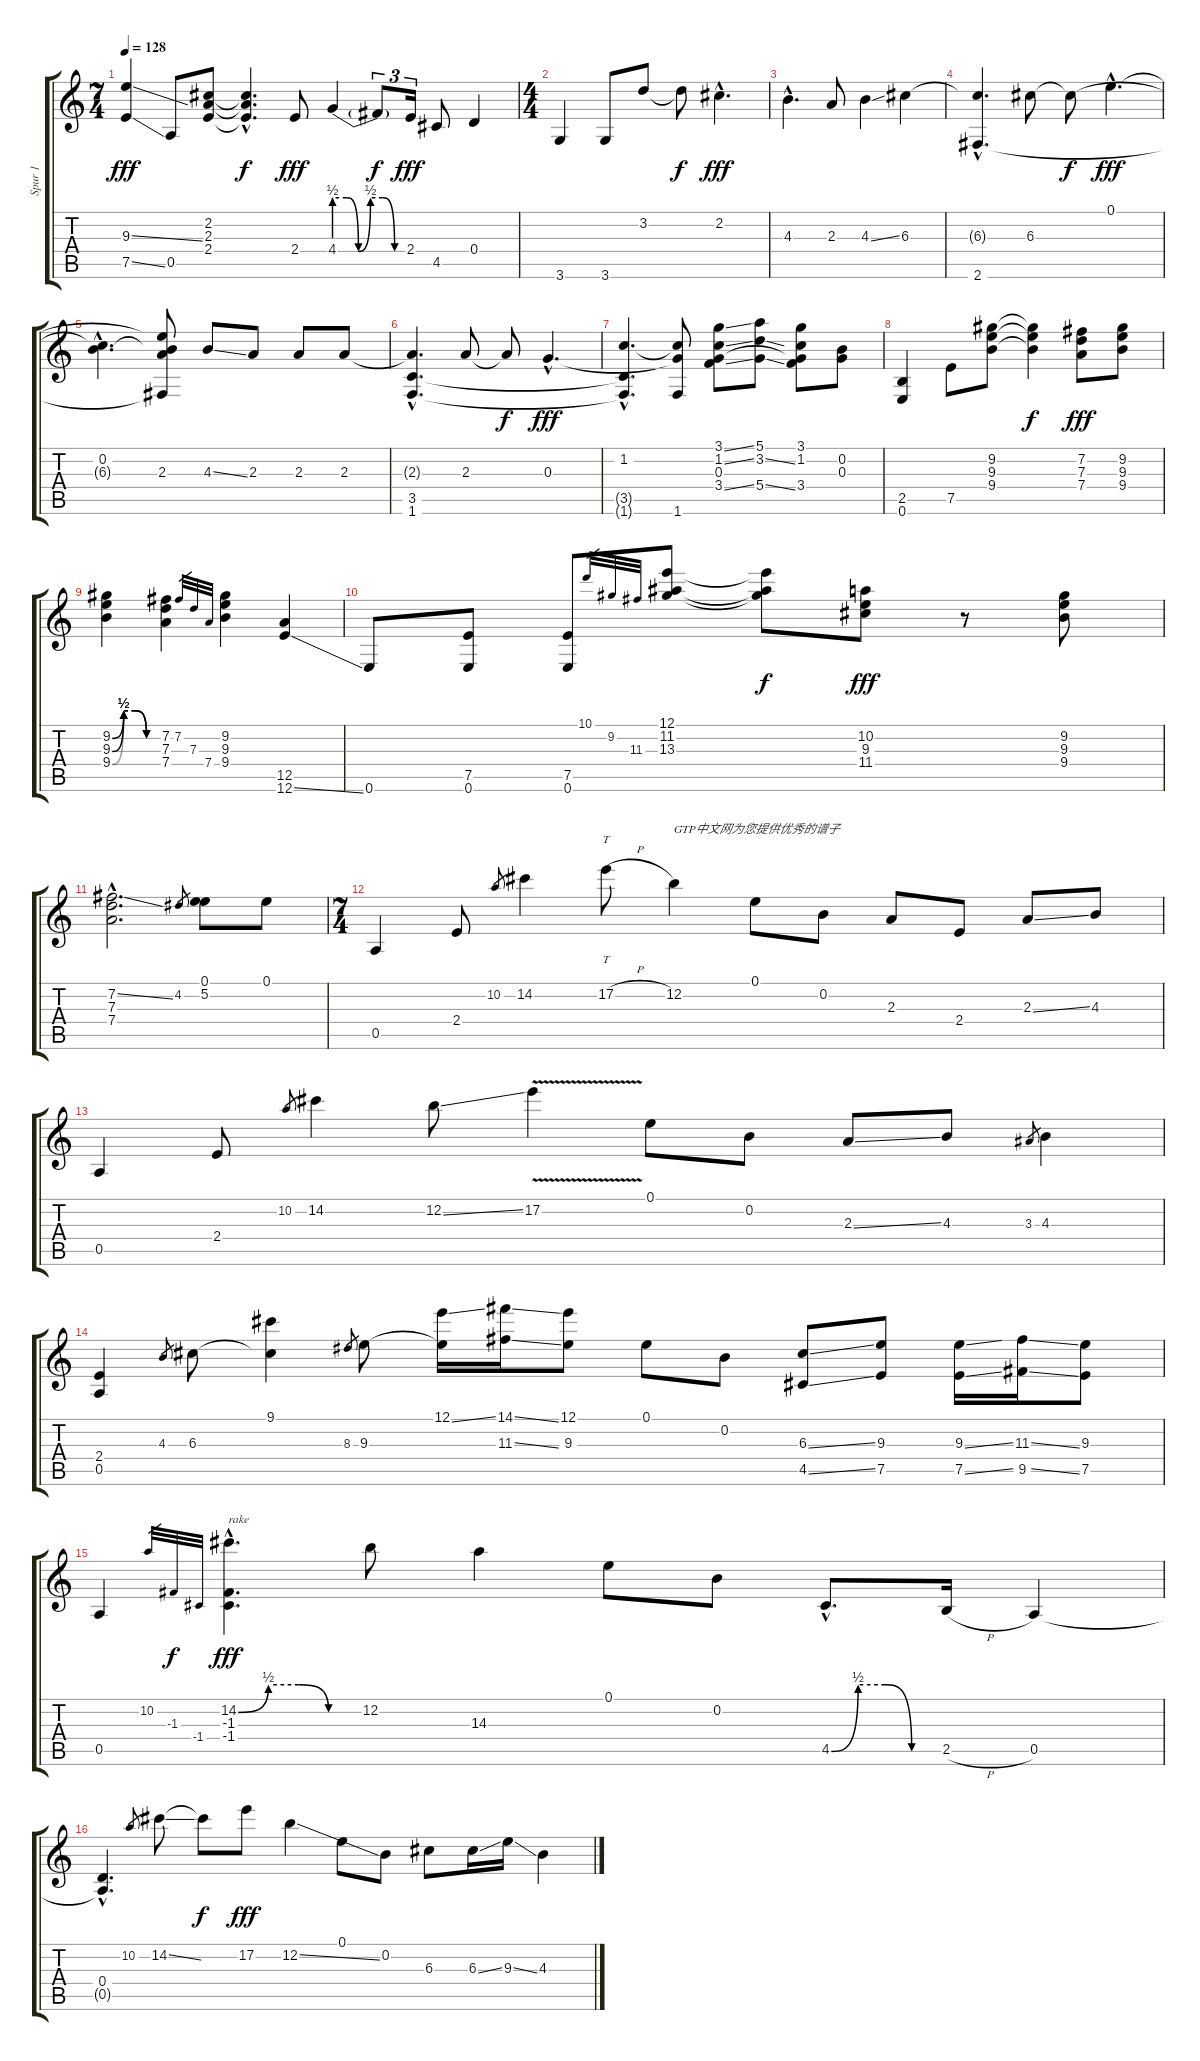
\track ("Spur 1" "Spur 1") {instrument distortionguitar}
\staff {score tabs}
\tuning (E4 B3 G3 D3 A2 E2) {hide}
\ts (7 4)
\tempo 128
\clef g2
\ks c
(9.3{ss} 7.5{ss}).4{dy fff} 0.5.8 (2.2 2.3 2.4).8 (2.2{hac t} 2.3{hac t} 2.4{hac t}).4{d dy f} 2.4.8{dy fff} 4.4{be (custom 0 2 10 2 20 0 30 2 40 2 50 0 60 0)}.4 4.4{t}.8{tu (3 2) dy f} 2.4.16{tu (3 2) dy fff} 4.5.8 0.4.4 |
\ts (4 4)
3.6.4 3.6.8 3.2.8 3.2{t}.8{dy f} 2.2{hac}.4{d dy fff} |
4.3{hac}.4{d} 2.3.8 4.3{ss}.4 6.3.4 |
(6.3{hac t} 2.6{hac}).4{d} 6.3.8 6.3{t}.8{dy f} 0.1{hac}.4{d dy fff} |
(0.2{hac} 6.3{hac t}).4{d} (0.1{t} 0.2{t} 2.3 2.6{t}).8 4.3{ss}.8 2.3.8 2.3.8 2.3.8 |
(2.3{hac t} 3.5{hac} 1.6{hac}).4{d} 2.3.8 2.3{t}.8{dy f} 0.3{hac}.4{d dy fff} |
(1.2{hac} 3.5{hac t} 1.6{hac t}).4{d} (1.2{t} 0.3{t} 1.6).8 (3.1{ss} 1.2{ss} 0.3 3.4{ss}).8 (5.1 3.2{ss} 5.4{ss}).8 (3.1 1.2 0.3{t} 3.4).8 (0.2 0.3).8 |
(2.5 0.6).4 7.5.8 (9.2 9.3 9.4).8 (9.2{t} 9.3{t} 9.4{t}).4{dy f} (7.2 7.3 7.4).8{dy fff} (9.2 9.3 9.4).8 |
(9.2{be (custom 0 0 15 2 30 2 45 0 60 0)} 9.3{be (custom 0 0 15 2 30 2 45 0 60 0)} 9.4{be (custom 0 0 15 2 30 2 45 0 60 0)}).4 (7.2 7.3 7.4).4 7.2.32{gr} 7.3.32{gr} 7.4.32{gr} (9.2 9.3 9.4).4 (12.5 12.6{ss}).4 |
0.6.8 (7.5 0.6).8 (7.5 0.6).8 10.1.32{gr} 9.2.32{gr} 11.3.32{gr} (12.1 11.2 13.3).8 (12.1{t} 11.2{t} 13.3{t}).8{dy f} (10.2 9.3 11.4).8{dy fff} r.8 (9.2 9.3 9.4).8 |
(7.2{ss hac} 7.3{hac} 7.4{hac}).2{d} 4.2.8{gr} (0.1 5.2).8 0.1.8 |
\ts (7 4)
0.5.4 2.4.8 10.2.8{gr} 14.2.4 17.2{h}.8{tt} 12.2.4{txt "GTP中文网为您提供优秀的谱子"} 0.1.8 0.2.8 2.3.8 2.4.8 2.3{ss}.8 4.3.8 |
0.5.4 2.4.8 10.2.8{gr} 14.2.4 12.2{ss}.8 17.2{v}.4 0.1.8 0.2.8 2.3{ss}.8 4.3.8 3.3.8{gr} 4.3.4 |
(2.4 0.5).4 4.3.8{gr} 6.3.8 (9.1 6.3{t}).4 8.3.8{gr} 9.3.8 (12.1{ss} 9.3{t}).16 (14.1{ss} 11.3{ss}).16 (12.1 9.3).8 0.1.8 0.2.8 (6.3{ss} 4.5{ss}).8 (9.3 7.5).8 (9.3{ss} 7.5{ss}).16 (11.3{ss} 9.5{ss}).16 (9.3 7.5).8 |
0.5.4 10.2.32{gr} -1.3.32{gr dy f} -1.4.32{gr} (14.2{be (custom 0 0 15 2 30 2 45 0 60 0) hac} -1.3{hac} -1.4{hac}).4{d txt "rake" dy fff} 12.2.8 14.3.4 0.1.8 0.2.8 4.5{be (custom 0 0 15 2 30 2 45 0 60 0) hac}.8{d} 2.5{h}.16 0.5.4 |
(0.4{hac} 0.5{hac t}).4{d} 10.2.8{gr} 14.2{ss}.8 14.2{t}.8{dy f} 17.2.8{dy fff} 12.2{ss}.4 0.1.8 0.2.8 6.3.8 6.3{ss}.16 9.3{ss}.16 4.3.4
